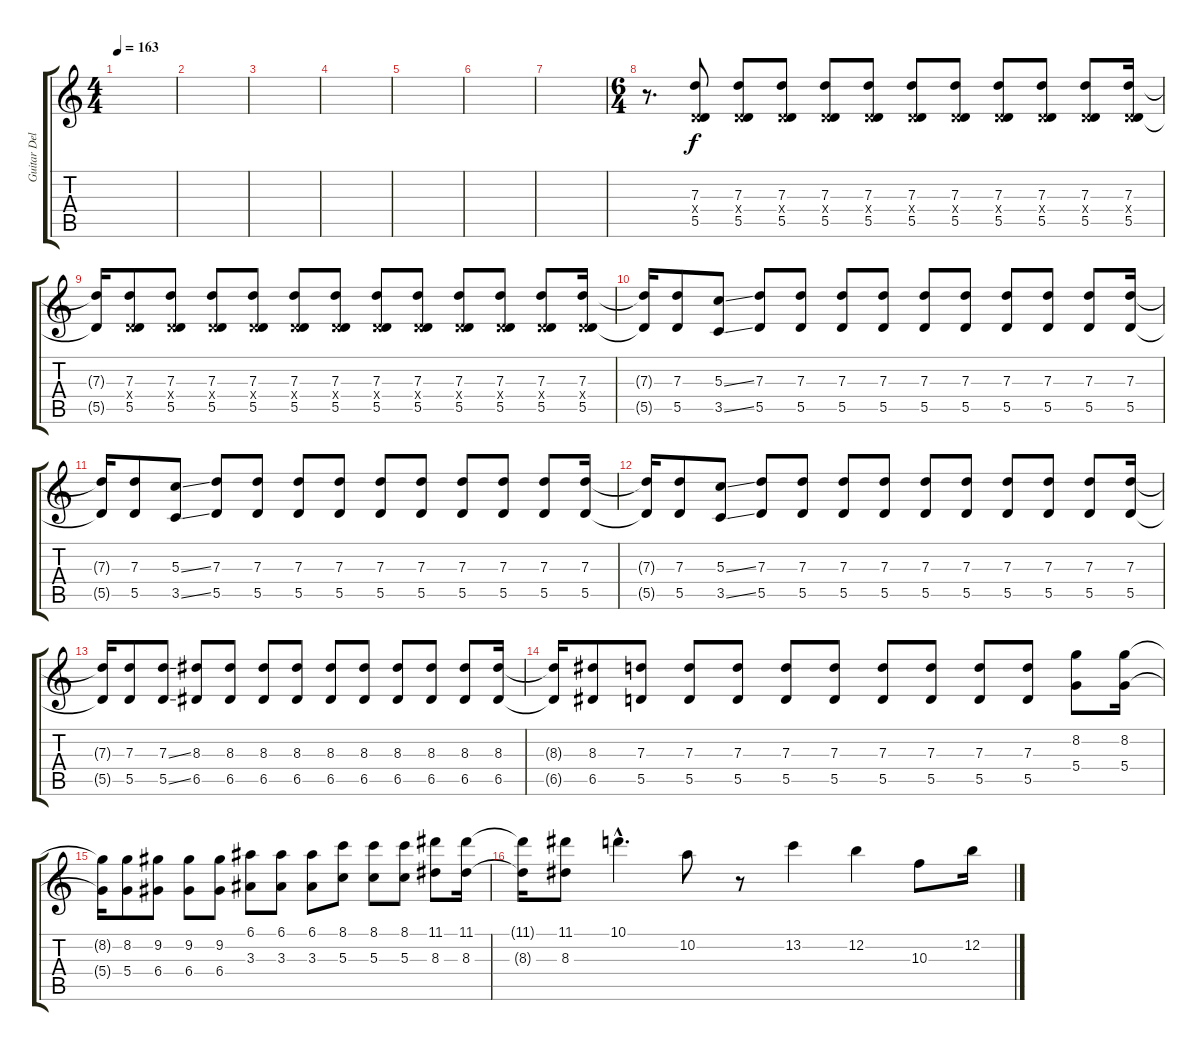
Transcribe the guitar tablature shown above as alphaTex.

\track ("Guitar Delay" "Guitar Del") {instrument distortionguitar}
\staff {score tabs}
\tuning (E4 B3 G3 D3 A2 D2) {hide}
\ts (4 4)
\tempo 163
\clef g2
\ks c
|
|
|
|
|
|
|
\ts (6 4)
r.8{d} (7.3 0.4{x} 5.5).8{volume 8 balance 14} (7.3 0.4{x} 5.5).8 (7.3 0.4{x} 5.5).8 (7.3 0.4{x} 5.5).8 (7.3 0.4{x} 5.5).8 (7.3 0.4{x} 5.5).8 (7.3 0.4{x} 5.5).8 (7.3 0.4{x} 5.5).8 (7.3 0.4{x} 5.5).8 (7.3 0.4{x} 5.5).8 (7.3 0.4{x} 5.5).16 |
(7.3{t} 5.5{t}).16 (7.3 0.4{x} 5.5).8 (7.3 0.4{x} 5.5).8 (7.3 0.4{x} 5.5).8 (7.3 0.4{x} 5.5).8 (7.3 0.4{x} 5.5).8 (7.3 0.4{x} 5.5).8 (7.3 0.4{x} 5.5).8 (7.3 0.4{x} 5.5).8 (7.3 0.4{x} 5.5).8 (7.3 0.4{x} 5.5).8 (7.3 0.4{x} 5.5).8 (7.3 0.4{x} 5.5).16 |
(7.3{t} 5.5{t}).16 (7.3 5.5).8 (5.3{ss} 3.5{ss}).8 (7.3 5.5).8 (7.3 5.5).8 (7.3 5.5).8 (7.3 5.5).8 (7.3 5.5).8 (7.3 5.5).8 (7.3 5.5).8 (7.3 5.5).8 (7.3 5.5).8 (7.3 5.5).16 |
(7.3{t} 5.5{t}).16 (7.3 5.5).8 (5.3{ss} 3.5{ss}).8 (7.3 5.5).8 (7.3 5.5).8 (7.3 5.5).8 (7.3 5.5).8 (7.3 5.5).8 (7.3 5.5).8 (7.3 5.5).8 (7.3 5.5).8 (7.3 5.5).8 (7.3 5.5).16 |
(7.3{t} 5.5{t}).16 (7.3 5.5).8 (5.3{ss} 3.5{ss}).8 (7.3 5.5).8 (7.3 5.5).8 (7.3 5.5).8 (7.3 5.5).8 (7.3 5.5).8 (7.3 5.5).8 (7.3 5.5).8 (7.3 5.5).8 (7.3 5.5).8 (7.3 5.5).16 |
(7.3{t} 5.5{t}).16 (7.3 5.5).8 (7.3{ss} 5.5{ss}).8 (8.3 6.5).8 (8.3 6.5).8 (8.3 6.5).8 (8.3 6.5).8 (8.3 6.5).8 (8.3 6.5).8 (8.3 6.5).8 (8.3 6.5).8 (8.3 6.5).8 (8.3 6.5).16 |
(8.3{t} 6.5{t}).16 (8.3 6.5).8 (7.3 5.5).8 (7.3 5.5).8 (7.3 5.5).8 (7.3 5.5).8 (7.3 5.5).8 (7.3 5.5).8 (7.3 5.5).8 (7.3 5.5).8 (7.3 5.5).8 (8.2 5.4).8 (8.2 5.4).16 |
(8.2{t} 5.4{t}).16 (8.2 5.4).8 (9.2 6.4).8 (9.2 6.4).8 (9.2 6.4).8 (6.1 3.3).8 (6.1 3.3).8 (6.1 3.3).8 (8.1 5.3).8 (8.1 5.3).8 (8.1 5.3).8 (11.1 8.3).8 (11.1 8.3).16 |
(11.1{t} 8.3{t}).16 (11.1 8.3).8 10.1{hac}.4{d} 10.2.8 r.8 13.2.4 12.2.4 10.3.8 12.2.16
